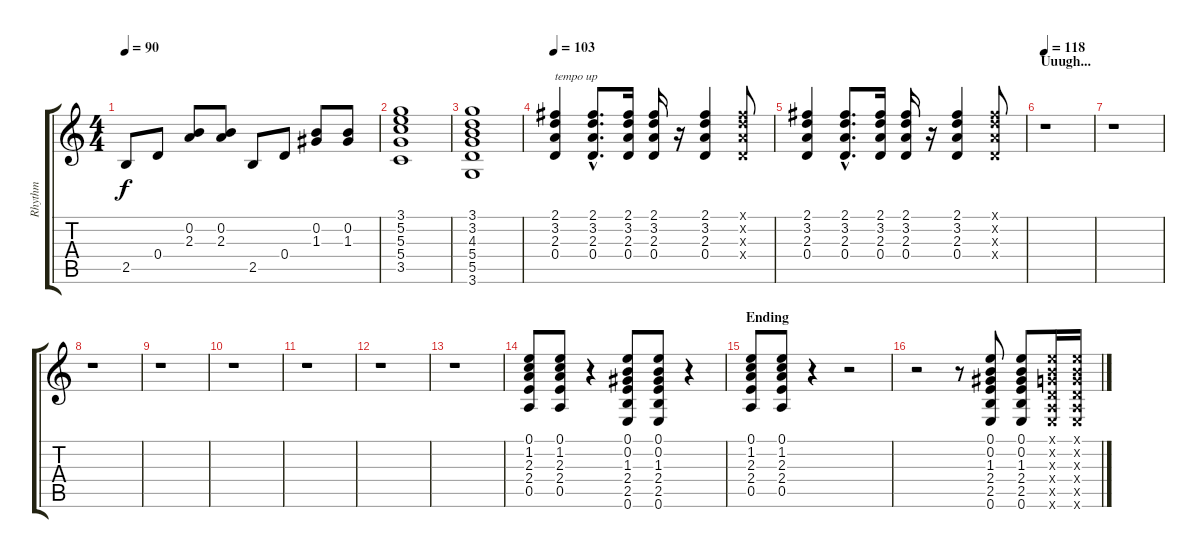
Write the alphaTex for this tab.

\track ("Rhythm" "Rhythm") {instrument electricguitarclean}
\staff {score tabs}
\tuning (E4 B3 G3 D3 A2 E2) {hide}
\ts (4 4)
\tempo 90
\clef g2
\ks c
2.5.8{dy f} 0.4.8 (0.2 2.3).8 (0.2 2.3).8 2.5.8 0.4.8 (0.2 1.3).8 (0.2 1.3).8 |
(3.1 5.2 5.3 5.4 3.5).1 |
(3.1 3.2 4.3 5.4 5.5 3.6).1 |
\tempo 103
(2.1 3.2 2.3 0.4).4{txt "tempo up"} (2.1{hac} 3.2{hac} 2.3{hac} 0.4{hac}).8{d} (2.1 3.2 2.3 0.4).16 (2.1 3.2 2.3 0.4).16 r.16 (2.1 3.2 2.3 0.4).4 (2.1{x} 3.2{x} 2.3{x} 0.4{x}).8 |
(2.1 3.2 2.3 0.4).4 (2.1{hac} 3.2{hac} 2.3{hac} 0.4{hac}).8{d} (2.1 3.2 2.3 0.4).16 (2.1 3.2 2.3 0.4).16 r.16 (2.1 3.2 2.3 0.4).4 (2.1{x} 3.2{x} 2.3{x} 0.4{x}).8 |
\section ("" "Uuugh...")
\tempo 118
r.1 |
r.1 |
r.1 |
r.1 |
r.1 |
r.1 |
r.1 |
r.1 |
(0.1 1.2 2.3 2.4 0.5).8 (0.1 1.2 2.3 2.4 0.5).8 r.4 (0.1 0.2 1.3 2.4 2.5 0.6).8 (0.1 0.2 1.3 2.4 2.5 0.6).8 r.4 |
\section ("" "Ending")
(0.1 1.2 2.3 2.4 0.5).8 (0.1 1.2 2.3 2.4 0.5).8 r.4 r.2 |
r.2 r.8 (0.1 0.2 1.3 2.4 2.5 0.6).8 (0.1 0.2 1.3 2.4 2.5 0.6).8 (0.1{x} 0.2{x} 0.3{x} 0.4{x} 0.5{x} 0.6{x}).16 (0.1{x} 0.2{x} 0.3{x} 0.4{x} 0.5{x} 0.6{x}).16
